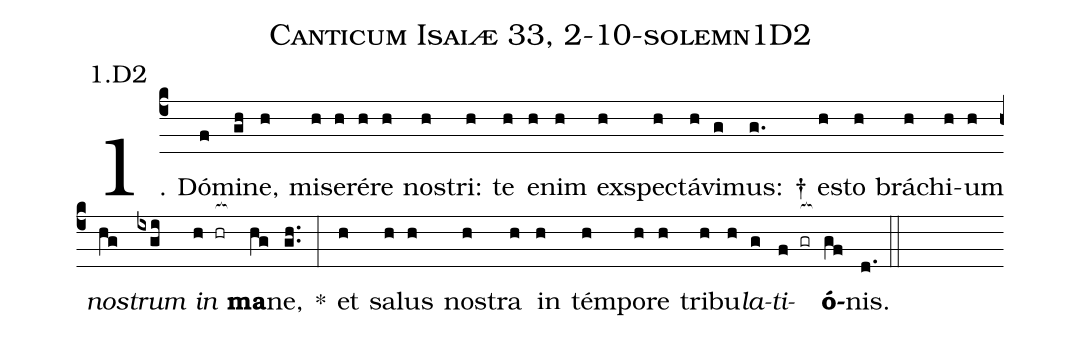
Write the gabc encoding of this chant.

name: Canticum Isaiæ 33, 2-10-solemn1D2;
annotation: 1.D2;
%%
(c4)1. Dó(f)mi(gh)ne,(h) mi(h)se(h)ré(h)re(h) nos(h)tri:(h) te(h) e(h)nim(h) ex(h)spec(h)tá(h)vi(g)mus: †(g.) es(h)to(h) brá(h)chi(h)um(h) <i>nos</i>(hg)<i>trum</i>(ixgi) <i>in</i>(h hr[ocb:1{]) <b>ma</b>(hg[ocb:0}])ne,(gh..) *(:) et(h) sa(h)lus(h) nos(h)tra(h) in(h) tém(h)po(h)re(h) tri(h)bu(h)<i>la</i>(g)<i>ti</i>(f gr[ocb:1{])<b>ó</b>(gf[ocb:0}])nis.(d.) (::)
